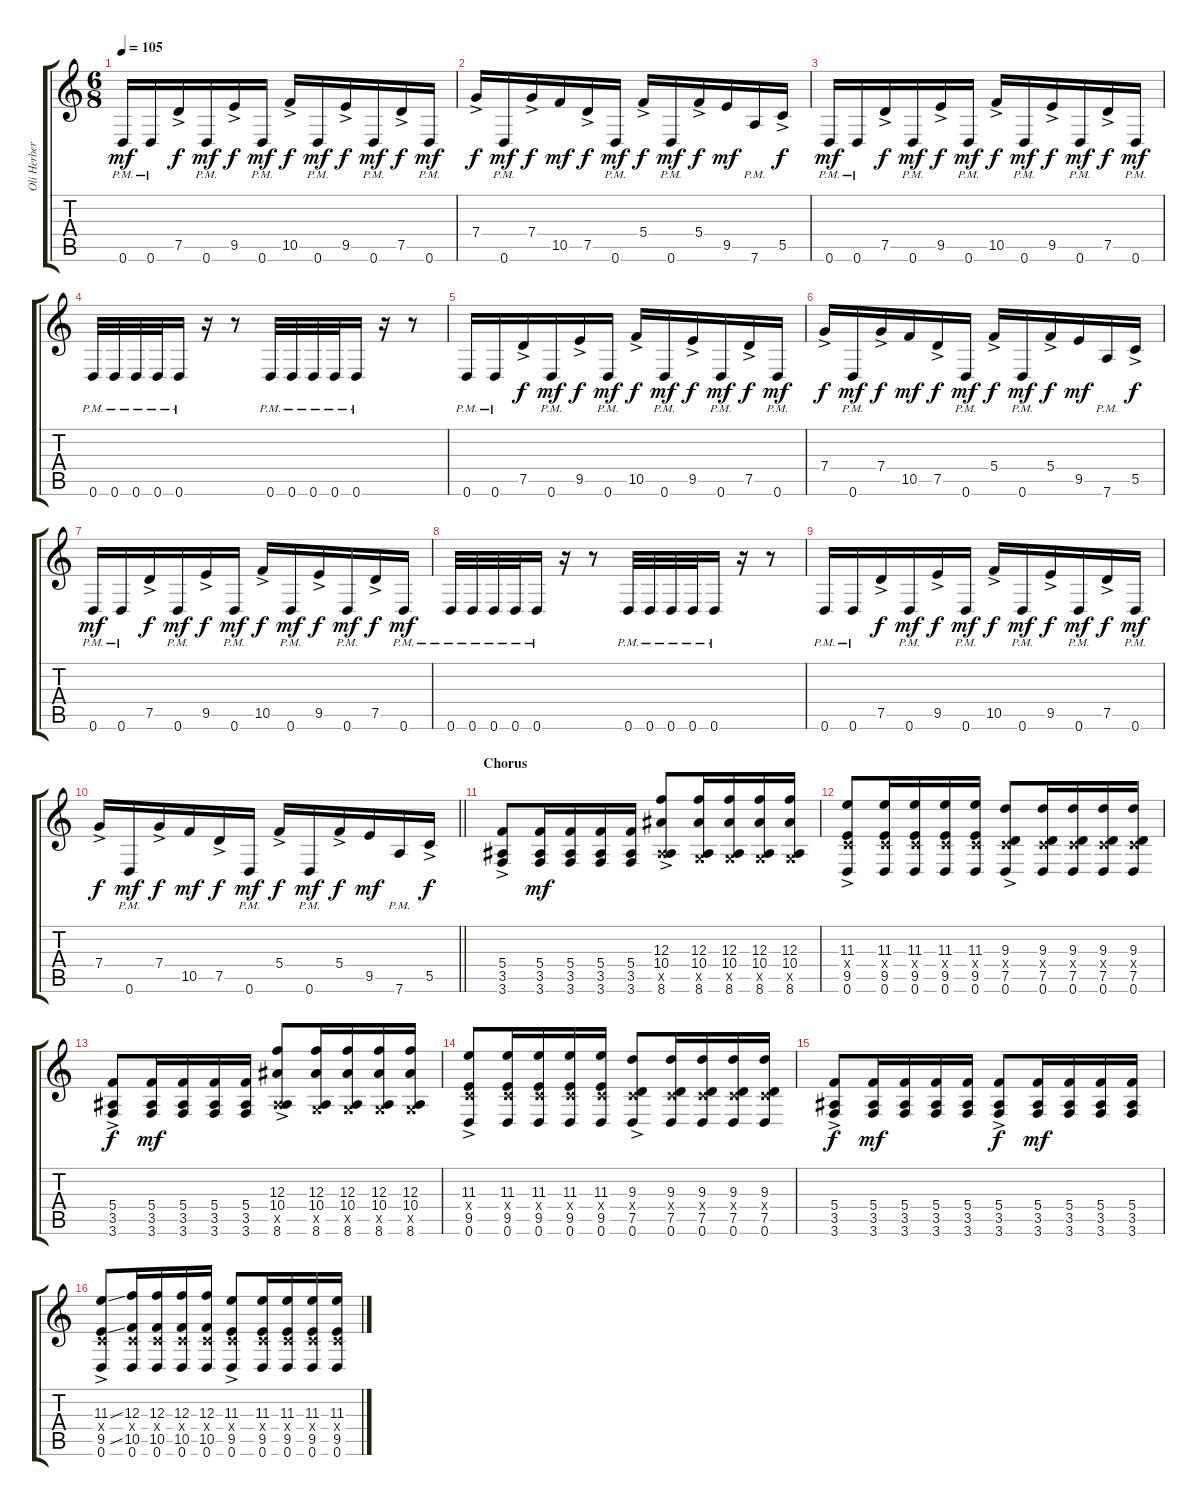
\track ("Oli Herbert" "Oli Herber") {instrument distortionguitar}
\staff {score tabs}
\tuning (D4 A3 F3 C3 G2 D2) {hide}
\ts (6 8)
\tempo 105
\clef g2
\ks c
0.6{pm}.16{dy mf} 0.6{pm}.16 7.5{ac}.16{dy f} 0.6{pm}.16{dy mf} 9.5{ac}.16{dy f} 0.6{pm}.16{dy mf} 10.5{ac}.16{dy f} 0.6{pm}.16{dy mf} 9.5{ac}.16{dy f} 0.6{pm}.16{dy mf} 7.5{ac}.16{dy f} 0.6{pm}.16{dy mf} |
7.4{ac}.16{dy f} 0.6{pm}.16{dy mf} 7.4{ac}.16{dy f} 10.5.16{dy mf} 7.5{ac}.16{dy f} 0.6{pm}.16{dy mf} 5.4{ac}.16{dy f} 0.6{pm}.16{dy mf} 5.4{ac}.16{dy f} 9.5.16{dy mf} 7.6{pm}.16 5.5{ac}.16{dy f} |
0.6{pm}.16{dy mf} 0.6{pm}.16 7.5{ac}.16{dy f} 0.6{pm}.16{dy mf} 9.5{ac}.16{dy f} 0.6{pm}.16{dy mf} 10.5{ac}.16{dy f} 0.6{pm}.16{dy mf} 9.5{ac}.16{dy f} 0.6{pm}.16{dy mf} 7.5{ac}.16{dy f} 0.6{pm}.16{dy mf} |
0.6{pm}.32 0.6{pm}.32 0.6{pm}.32 0.6{pm}.32 0.6{pm}.16 r.16 r.8 0.6{pm}.32 0.6{pm}.32 0.6{pm}.32 0.6{pm}.32 0.6{pm}.16 r.16 r.8 |
0.6{pm}.16 0.6{pm}.16 7.5{ac}.16{dy f} 0.6{pm}.16{dy mf} 9.5{ac}.16{dy f} 0.6{pm}.16{dy mf} 10.5{ac}.16{dy f} 0.6{pm}.16{dy mf} 9.5{ac}.16{dy f} 0.6{pm}.16{dy mf} 7.5{ac}.16{dy f} 0.6{pm}.16{dy mf} |
7.4{ac}.16{dy f} 0.6{pm}.16{dy mf} 7.4{ac}.16{dy f} 10.5.16{dy mf} 7.5{ac}.16{dy f} 0.6{pm}.16{dy mf} 5.4{ac}.16{dy f} 0.6{pm}.16{dy mf} 5.4{ac}.16{dy f} 9.5.16{dy mf} 7.6{pm}.16 5.5{ac}.16{dy f} |
0.6{pm}.16{dy mf} 0.6{pm}.16 7.5{ac}.16{dy f} 0.6{pm}.16{dy mf} 9.5{ac}.16{dy f} 0.6{pm}.16{dy mf} 10.5{ac}.16{dy f} 0.6{pm}.16{dy mf} 9.5{ac}.16{dy f} 0.6{pm}.16{dy mf} 7.5{ac}.16{dy f} 0.6{pm}.16{dy mf} |
0.6{pm}.32 0.6{pm}.32 0.6{pm}.32 0.6{pm}.32 0.6{pm}.16 r.16 r.8 0.6{pm}.32 0.6{pm}.32 0.6{pm}.32 0.6{pm}.32 0.6{pm}.16 r.16 r.8 |
0.6{pm}.16 0.6{pm}.16 7.5{ac}.16{dy f} 0.6{pm}.16{dy mf} 9.5{ac}.16{dy f} 0.6{pm}.16{dy mf} 10.5{ac}.16{dy f} 0.6{pm}.16{dy mf} 9.5{ac}.16{dy f} 0.6{pm}.16{dy mf} 7.5{ac}.16{dy f} 0.6{pm}.16{dy mf} |
\barLineRight lightlight
7.4{ac}.16{dy f} 0.6{pm}.16{dy mf} 7.4{ac}.16{dy f} 10.5.16{dy mf} 7.5{ac}.16{dy f} 0.6{pm}.16{dy mf} 5.4{ac}.16{dy f} 0.6{pm}.16{dy mf} 5.4{ac}.16{dy f} 9.5.16{dy mf} 7.6{pm}.16 5.5{ac}.16{dy f} |
\section ("" "Chorus")
(5.4{ac} 3.5{ac} 3.6{ac}).8 (5.4 3.5 3.6).16{dy mf} (5.4 3.5 3.6).16 (5.4 3.5 3.6).16 (5.4 3.5 3.6).16 (12.3{ac} 10.4{ac} 3.5{x} 8.6{ac}).8 (12.3 10.4 0.5{x} 8.6).16 (12.3 10.4 0.5{x} 8.6).16 (12.3 10.4 0.5{x} 8.6).16 (12.3 10.4 0.5{x} 8.6).16 |
(11.3{ac} 0.4{x} 9.5{ac} 0.6{ac}).8 (11.3 0.4{x} 9.5 0.6).16 (11.3 0.4{x} 9.5 0.6).16 (11.3 0.4{x} 9.5 0.6).16 (11.3 0.4{x} 9.5 0.6).16 (9.3{ac} 0.4{x} 7.5{ac} 0.6{ac}).8 (9.3 0.4{x} 7.5 0.6).16 (9.3 0.4{x} 7.5 0.6).16 (9.3 0.4{x} 7.5 0.6).16 (9.3 0.4{x} 7.5 0.6).16 |
(5.4{ac} 3.5{ac} 3.6{ac}).8{dy f} (5.4 3.5 3.6).16{dy mf} (5.4 3.5 3.6).16 (5.4 3.5 3.6).16 (5.4 3.5 3.6).16 (12.3{ac} 10.4{ac} 3.5{x} 8.6{ac}).8 (12.3 10.4 0.5{x} 8.6).16 (12.3 10.4 0.5{x} 8.6).16 (12.3 10.4 0.5{x} 8.6).16 (12.3 10.4 0.5{x} 8.6).16 |
(11.3{ac} 0.4{x} 9.5{ac} 0.6{ac}).8 (11.3 0.4{x} 9.5 0.6).16 (11.3 0.4{x} 9.5 0.6).16 (11.3 0.4{x} 9.5 0.6).16 (11.3 0.4{x} 9.5 0.6).16 (9.3{ac} 0.4{x} 7.5{ac} 0.6{ac}).8 (9.3 0.4{x} 7.5 0.6).16 (9.3 0.4{x} 7.5 0.6).16 (9.3 0.4{x} 7.5 0.6).16 (9.3 0.4{x} 7.5 0.6).16 |
(5.4{ac} 3.5{ac} 3.6{ac}).8{dy f} (5.4 3.5 3.6).16{dy mf} (5.4 3.5 3.6).16 (5.4 3.5 3.6).16 (5.4 3.5 3.6).16 (5.4{ac} 3.5{ac} 3.6{ac}).8{dy f} (5.4 3.5 3.6).16{dy mf} (5.4 3.5 3.6).16 (5.4 3.5 3.6).16 (5.4 3.5 3.6).16 |
(11.3{ss ac} 0.4{x} 9.5{ss ac} 0.6{ac}).8 (12.3 0.4{x} 10.5 0.6).16 (12.3 0.4{x} 10.5 0.6).16 (12.3 0.4{x} 10.5 0.6).16 (12.3 0.4{x} 10.5 0.6).16 (11.3{ac} 0.4{x} 9.5{ac} 0.6{ac}).8 (11.3 0.4{x} 9.5 0.6).16 (11.3 0.4{x} 9.5 0.6).16 (11.3 0.4{x} 9.5 0.6).16 (11.3 0.4{x} 9.5 0.6).16
